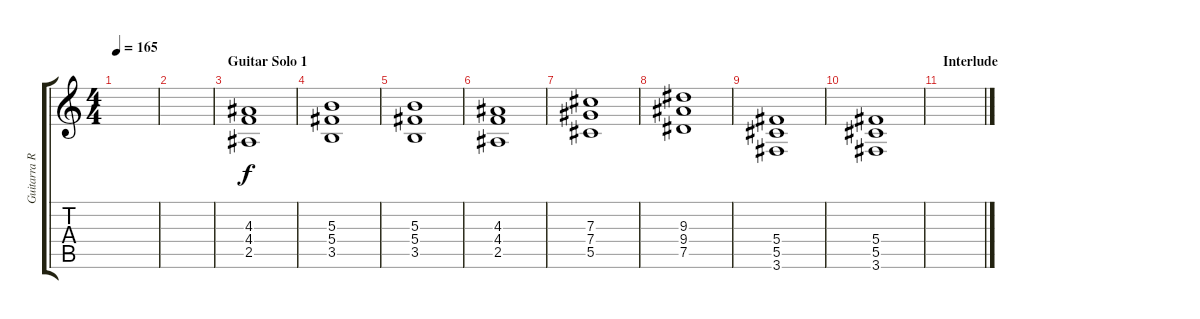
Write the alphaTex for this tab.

\track ("Guitarra Rítmica" "Guitarra R") {instrument distortionguitar}
\staff {score tabs}
\tuning (Eb4 Bb3 Gb3 Db3 Ab2 Eb2) {hide}
\ts (4 4)
\tempo 165
\clef g2
\ks c
|
|
\section ("" "Guitar Solo 1")
(4.3 4.4 2.5).1 |
(5.3 5.4 3.5).1 |
(5.3 5.4 3.5).1 |
(4.3 4.4 2.5).1 |
(7.3 7.4 5.5).1 |
(9.3 9.4 7.5).1 |
(5.4 5.5 3.6).1 |
(5.4 5.5 3.6).1 |
\section ("" "Interlude")
